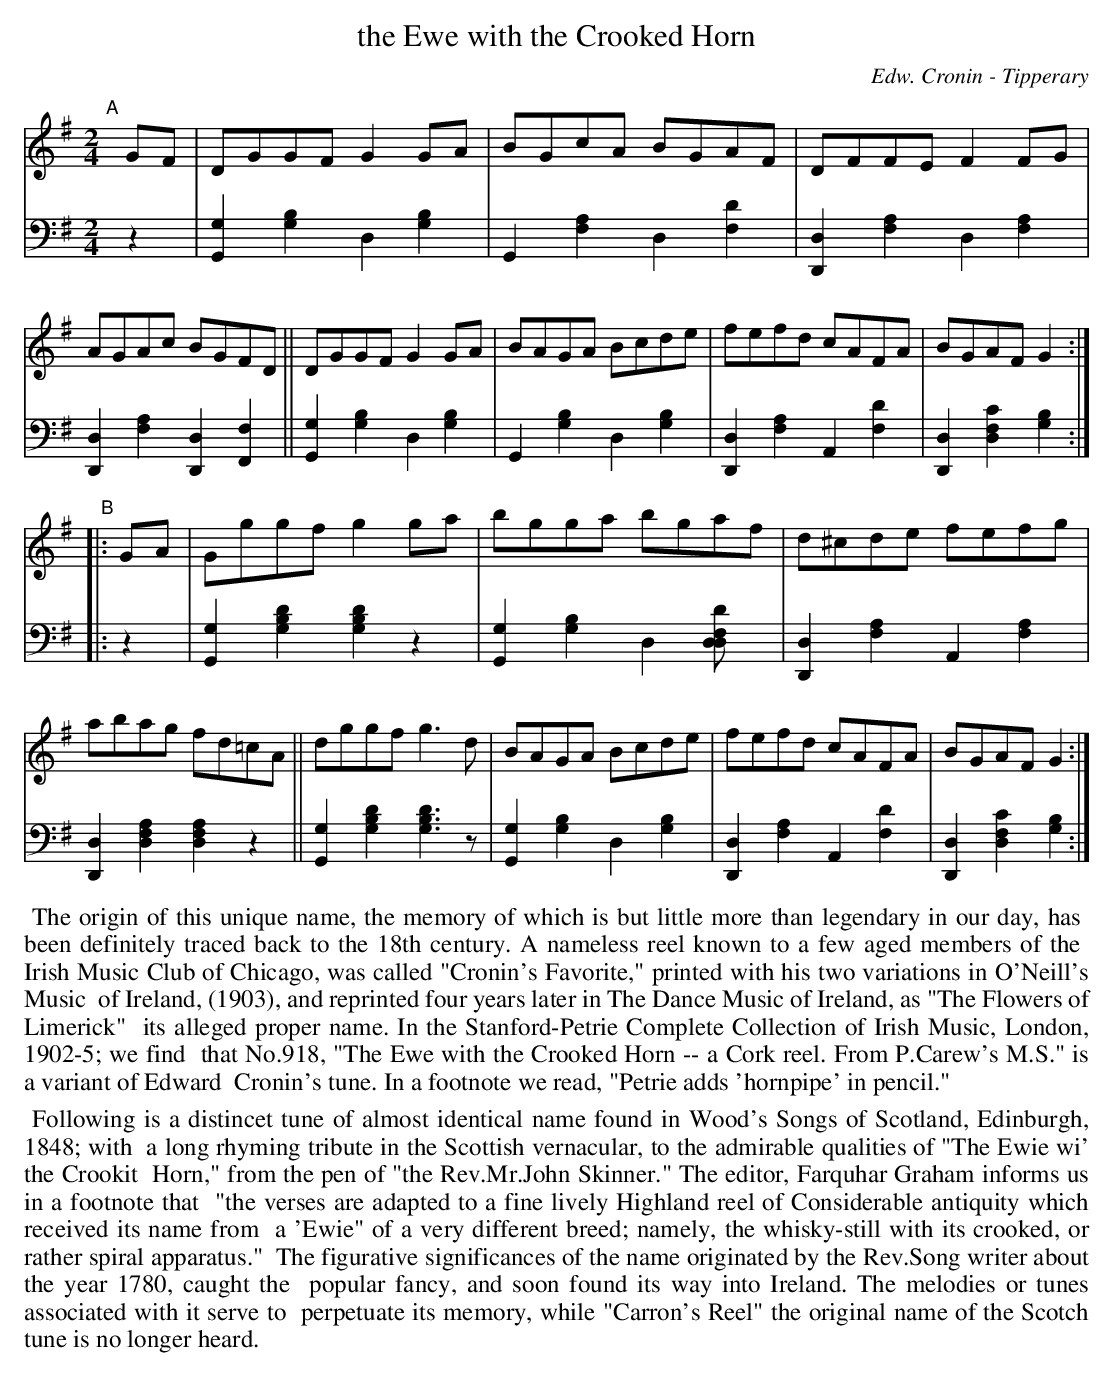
X:1
T: the Ewe with the Crooked Horn
O: Edw. Cronin - Tipperary
M: 2/4
L: 1/8
K: G
V: 1 staves=2
"^A"[|] GF |\
DGGF G2GA | BGcA BGAF | DFFE F2FG | AGAc BGFD ||\
DGGF G2GA | BAGA Bcde | fefd cAFA | BGAF G2 :|
"^B"|: GA |\
Gggf g2ga | bgga bgaf | d^cde fefg | abag fd=cA ||\
dggf g3d | BAGA Bcde | fefd cAFA | BGAF G2 :|
V: 2 clef=bass middle=d
z2 |\
[G2g2][g2b2] d2[g2b2] | G2[f2a2] d2[f2d'2] |\
[D2d2][f2a2] d2[f2a2] | [D2d2][f2a2] [D2d2][F2f2] ||\
[G2g2][g2b2] d2[g2b2] |
G2[g2b2] d2[g2b2] |\
[d2D2][f2a2] A2[f2d'2] | [D2d2][d2f2c'2] [g2b2] :| |: z2 |\
[G2g2] [g2b2d'2] [g2b2d'2]z2 | [G2g2][g2b2] d2[d2f2d'd2]|
[D2d2][f2a2] A2[f2a2] | [D2d2][d2f2a2] [d2f2a2]z2 ||\
[G2g2][g2b2d'2] [g3b3d'3]z | [G2g2][g2b2] d2[g2b2] |\
[D2d2][f2a2] A2[f2d'2] | [D2d2][d2f2c'2] [g2b2] :|
